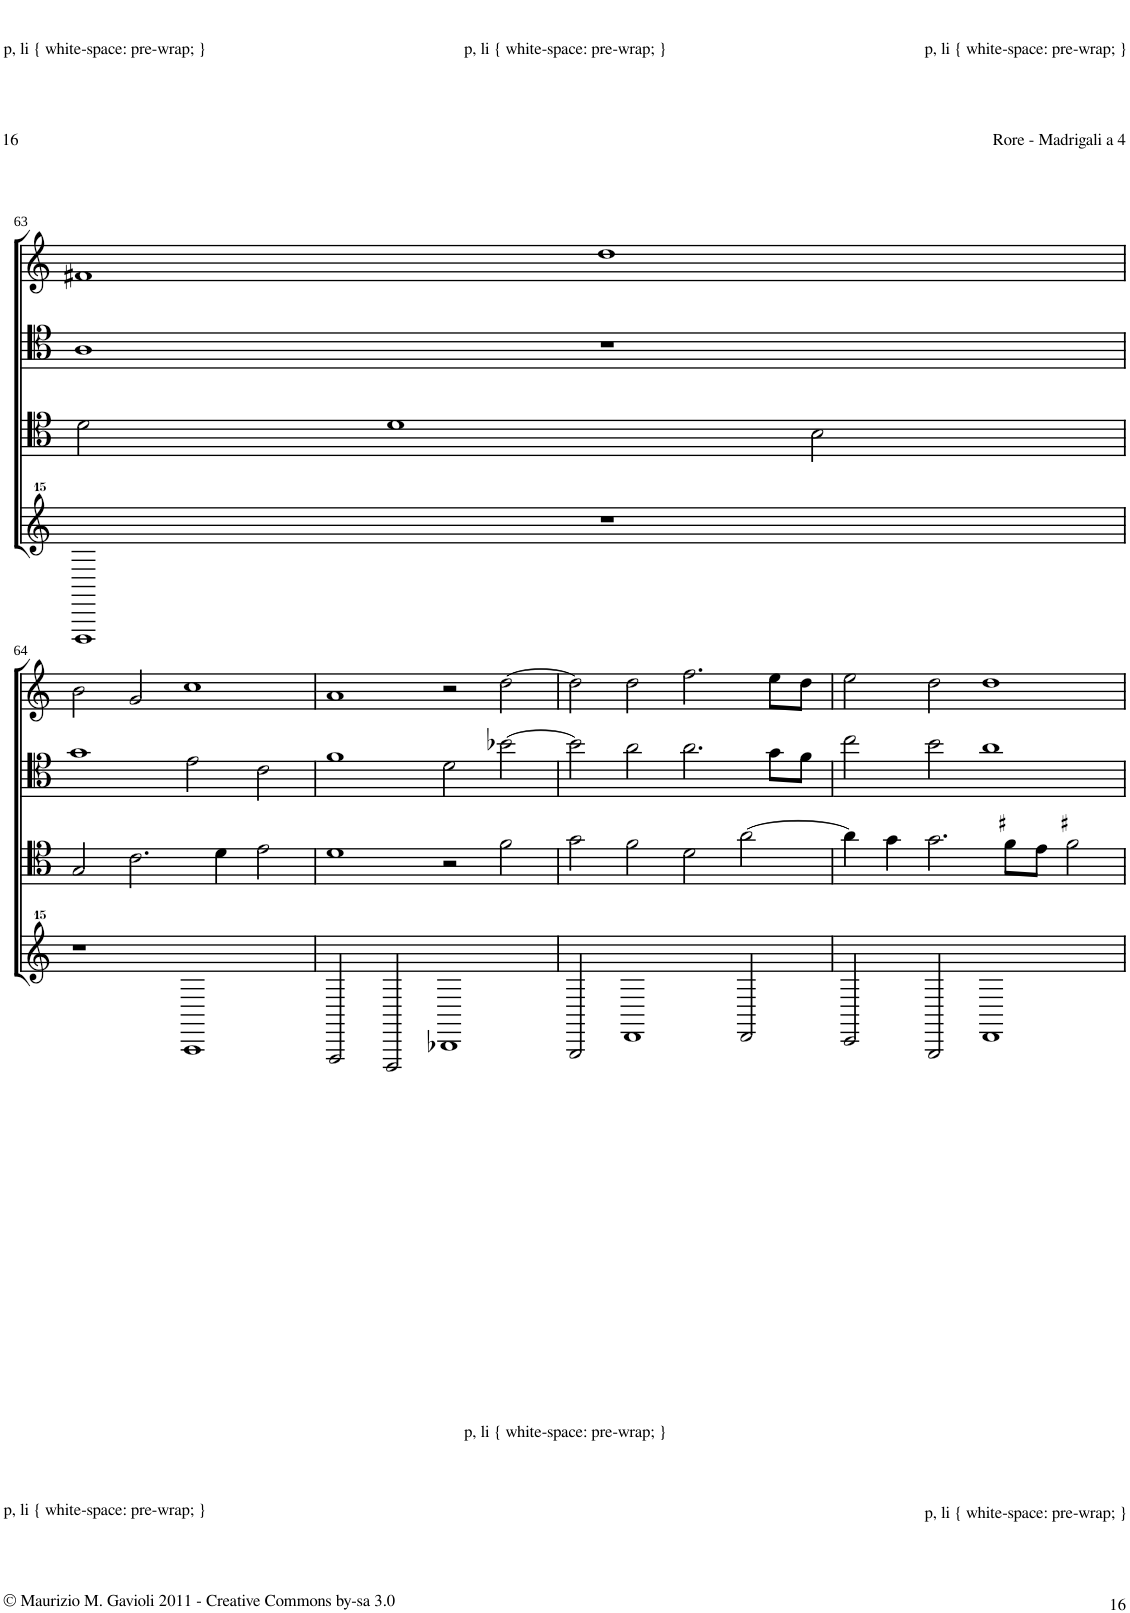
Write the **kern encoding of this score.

**kern	**kern	**kern	**kern
*part4	*part3	*part2	*part1
*staff4	*staff3	*staff2	*staff1
*I"Basso	*I"Tenore	*I"Alto	*I"Canto
!!LO:PB:g=z
*clefG^^2	*clefC4	*clefC4	*clefG2
*k[]	*k[]	*k[]	*k[]
*M4/2	*M4/2	*M4/2	*M4/2
*met(c|)	*met(c|)	*met(c|)	*met(c|)
=63	=63	=63	=63
1D	2d\	1A	1f#X
.	1d	.	.
1r	.	1r	1dd
.	2B\	.	.
!!LO:LB:g=z
=64	=64	=64	=64
1r	2G/	1g	2b\
.	2.c\	.	2g/
1A	.	2e\	1cc
.	4d\	.	.
.	2e\	2c\	.
=65	=65	=65	=65
2F/	1d	1f	1a
2D/	.	.	.
1B-X	2r	2d\	2r
.	2f\	[2b-X\	[2dd\
=66	=66	=66	=66
2G/	2g\	2b-\]	2dd\]
1d	2f\	2a\	2dd\
.	2d\	2.a\	2.ff\
2d/	[2a\	.	.
.	.	8g\L	8ee\L
.	.	8f\J	8dd\J
=67	=67	=67	=67
2c/	4a\]	2cc\	2ee\
.	4g\	.	.
2G/	2.g\	2b\	2dd\
1d	.	1a	1dd
.	8f#X\L	.	.
.	8e\J	.	.
.	2f#X\	.	.
=	=	=	=
*-	*-	*-	*-
